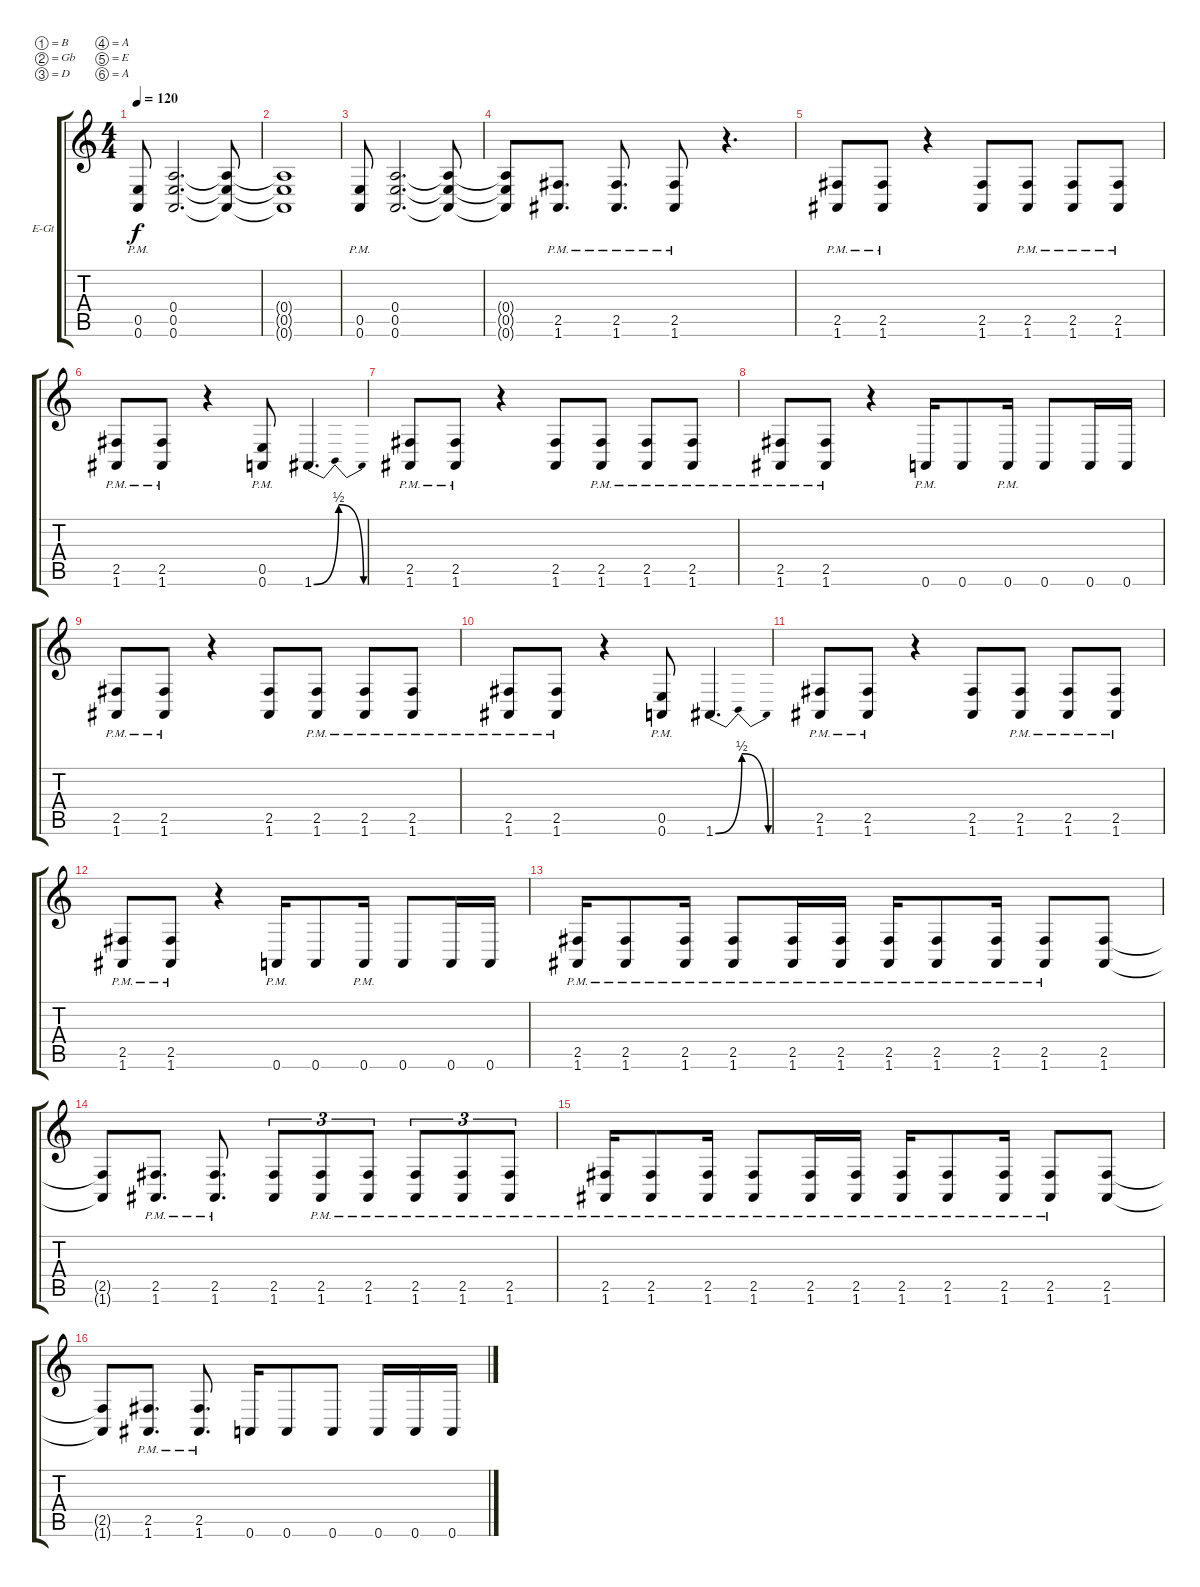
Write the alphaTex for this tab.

\defaultSystemsLayout 4
\bracketExtendMode groupsimilarinstruments
\firstSystemTrackNameOrientation horizontal
\otherSystemsTrackNameOrientation horizontal
\track ("Electric Guitar" "E-Gt") {instrument distortionguitar}
\staff {score tabs}
\tuning (B3 Gb3 D3 A2 E2 A1)
\ts (4 4)
\tempo 120
\clef g2
\scale
0.333333
\ks c
(0.5{pm} 0.6{pm}).8{dy f} (0.4 0.5 0.6).2{d} (0.4{t} 0.5{t} 0.6{t}).8 |
\scale
0.333333 (0.4{t} 0.5{t} 0.6{t}).1 |
\scale
0.333333 (0.5{pm} 0.6{pm}).8 (0.4 0.5 0.6).2{d} (0.4{t} 0.5{t} 0.6{t}).8 |
\scale
0.333333 (0.4{t} 0.5{t} 0.6{t}).8 (2.5{pm} 1.6{pm}).8{d} (2.5{pm} 1.6{pm}).8{d} (2.5{pm} 1.6{pm}).8 r.4{d} |
\scale
0.333333 (2.5{pm} 1.6{pm}).8 (2.5{pm} 1.6{pm}).8 r.4 (2.5 1.6).8 (2.5{pm} 1.6{pm}).8 (2.5{pm} 1.6{pm}).8 (2.5{pm} 1.6{pm}).8 |
\scale
0.333333 (2.5{pm} 1.6{pm}).8 (2.5{pm} 1.6{pm}).8 r.4 (0.5{pm} 0.6{pm}).8 1.6{be (bendrelease 0 0 30 2 30 2 60 0)}.4{d} |
\scale
0.333333 (2.5{pm} 1.6{pm}).8 (2.5{pm} 1.6{pm}).8 r.4 (2.5 1.6).8 (2.5{pm} 1.6{pm}).8 (2.5{pm} 1.6{pm}).8 (2.5{pm} 1.6{pm}).8 |
\scale
0.333333 (2.5{pm} 1.6{pm}).8 (2.5{pm} 1.6{pm}).8 r.4 0.6{pm}.16 0.6.8 0.6{pm}.16 0.6.8 0.6.16 0.6.16 |
\scale
0.333333 (2.5{pm} 1.6{pm}).8 (2.5{pm} 1.6{pm}).8 r.4 (2.5 1.6).8 (2.5{pm} 1.6{pm}).8 (2.5{pm} 1.6{pm}).8 (2.5{pm} 1.6{pm}).8 |
\scale
0.333333 (2.5{pm} 1.6{pm}).8 (2.5{pm} 1.6{pm}).8 r.4 (0.5{pm} 0.6{pm}).8 1.6{be (bendrelease 0 0 30 2 30 2 60 0)}.4{d} |
\scale
0.333333 (2.5{pm} 1.6{pm}).8 (2.5{pm} 1.6{pm}).8 r.4 (2.5 1.6).8 (2.5{pm} 1.6{pm}).8 (2.5{pm} 1.6{pm}).8 (2.5{pm} 1.6{pm}).8 |
\scale
0.333333 (2.5{pm} 1.6{pm}).8 (2.5{pm} 1.6{pm}).8 r.4 0.6{pm}.16 0.6.8 0.6{pm}.16 0.6.8 0.6.16 0.6.16 |
\scale
0.333333 (2.5{pm} 1.6{pm}).16 (2.5{pm} 1.6{pm}).8 (2.5{pm} 1.6{pm}).16 (2.5{pm} 1.6{pm}).8 (2.5{pm} 1.6{pm}).16 (2.5{pm} 1.6{pm}).16 (2.5{pm} 1.6{pm}).16 (2.5{pm} 1.6{pm}).8 (2.5{pm} 1.6{pm}).16 (2.5{pm} 1.6{pm}).8 (2.5 1.6).8 |
\scale
0.333333 (2.5{t} 1.6{t}).8 (2.5{pm} 1.6{pm}).8{d} (2.5{pm} 1.6{pm}).8{d} (2.5 1.6).8{tu (3 2)} (2.5{pm} 1.6{pm}).8{tu (3 2)} (2.5{pm} 1.6{pm}).8{tu (3 2)} (2.5{pm} 1.6{pm}).8{tu (3 2)} (2.5{pm} 1.6{pm}).8{tu (3 2)} (2.5{pm} 1.6{pm}).8{tu (3 2)} |
\scale
0.333333 (2.5{pm} 1.6{pm}).16 (2.5{pm} 1.6{pm}).8 (2.5{pm} 1.6{pm}).16 (2.5{pm} 1.6{pm}).8 (2.5{pm} 1.6{pm}).16 (2.5{pm} 1.6{pm}).16 (2.5{pm} 1.6{pm}).16 (2.5{pm} 1.6{pm}).8 (2.5{pm} 1.6{pm}).16 (2.5{pm} 1.6{pm}).8 (2.5 1.6).8 |
\scale
0.333333 (2.5{t} 1.6{t}).8 (2.5{pm} 1.6{pm}).8{d} (2.5{pm} 1.6{pm}).8{d} 0.6.16 0.6.8 0.6.8 0.6.16 0.6.16 0.6.16
